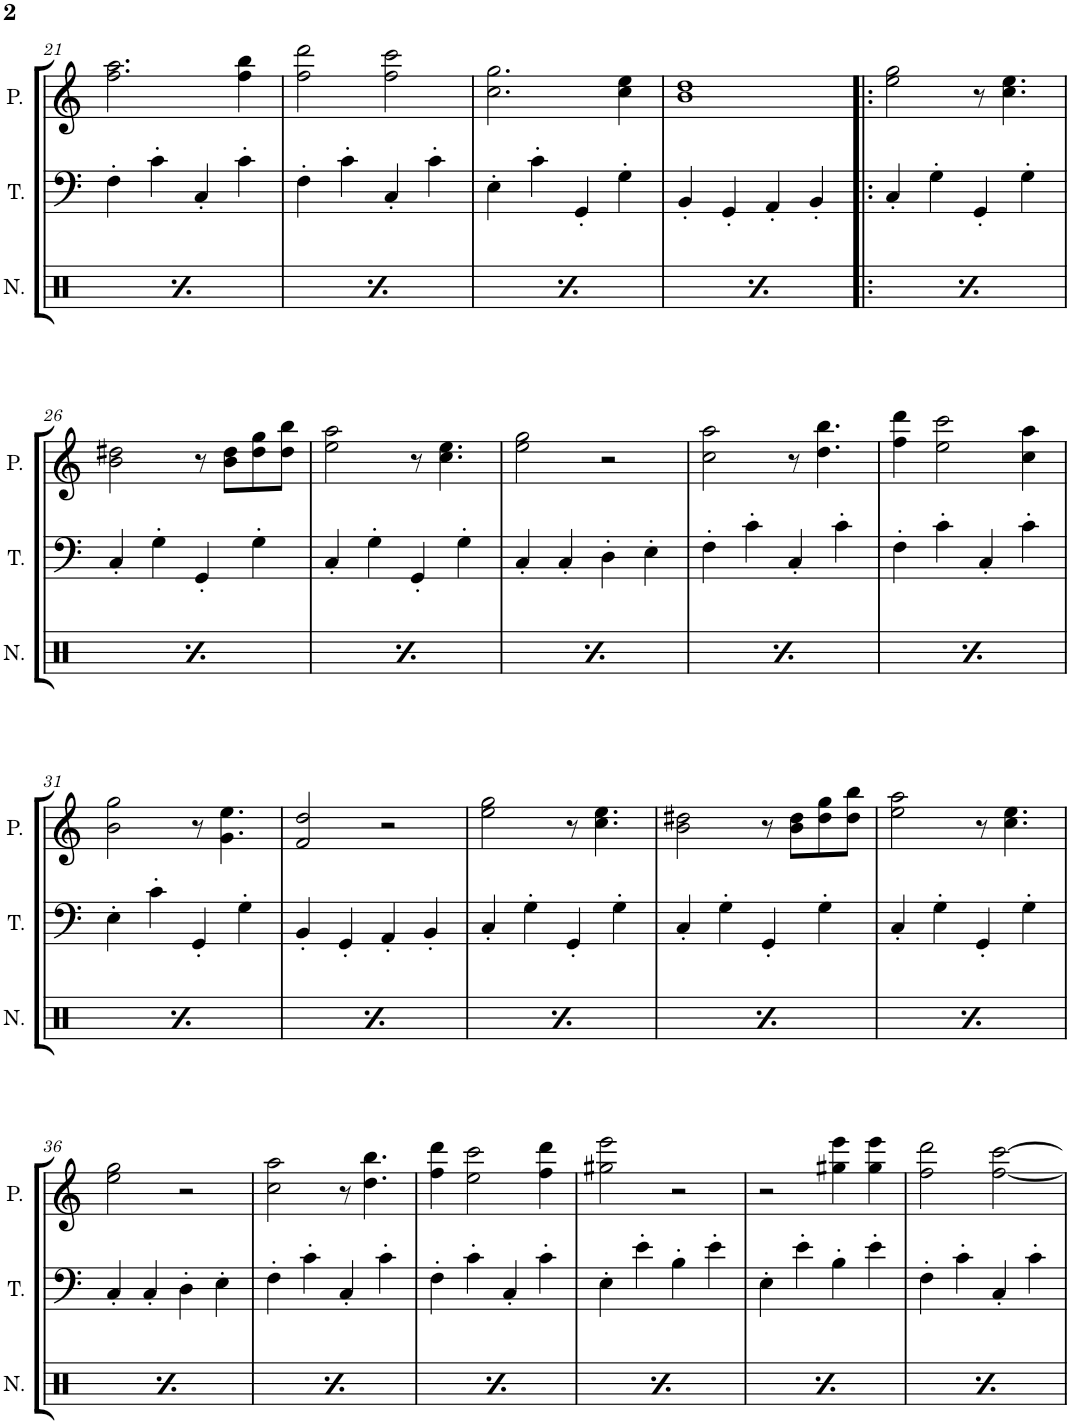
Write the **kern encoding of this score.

**kern	**kern	**kern
*part3	*part2	*part1
*staff3	*staff2	*staff1
*I"Noise	*I"Triangle	*I"Pulse
*I'N.	*I'T.	*I'P.
!!LO:PB:g=z
*clefX	*clefF4	*clefG2
*k[]	*k[]	*k[]
*M2/2	*M2/2	*M2/2
*met(c|)	*met(c|)	*met(c|)
=21	=21	=21
4r	4F'\	2.ff\ 2.aa\
8Rgg/L	4c'\	.
8Rgg/J	.	.
4r	4C'/	.
4Rgg/	4c'\	4ff\ 4bb\
=22	=22	=22
4r	4F'\	2ff\ 2ddd\
8Rgg/L	4c'\	.
8Rgg/J	.	.
4r	4C'/	2ff\ 2ccc\
4Rgg/	4c'\	.
=23	=23	=23
4r	4E'\	2.cc\ 2.gg\
8Rgg/L	4c'\	.
8Rgg/J	.	.
4r	4GG'/	.
4Rgg/	4G'\	4cc\ 4ee\
=24	=24	=24
4r	4BB'/	1b 1dd
8Rgg/L	4GG'/	.
8Rgg/J	.	.
4r	4AA'/	.
4Rgg/	4BB'/	.
=25!|:	=25!|:	=25!|:
4r	4C'/	2ee\ 2gg\
8Rgg/L	4G'\	.
8Rgg/J	.	.
4r	4GG'/	8r
.	.	4.cc\ 4.ee\
4Rgg/	4G'\	.
!!LO:LB:g=z
=26	=26	=26
4r	4C'/	2b\ 2dd#X\
8Rgg/L	4G'\	.
8Rgg/J	.	.
4r	4GG'/	8r
.	.	8b\ 8dd#\L
4Rgg/	4G'\	8dd#\ 8gg\
.	.	8dd#\ 8bb\J
=27	=27	=27
4r	4C'/	2ee\ 2aa\
8Rgg/L	4G'\	.
8Rgg/J	.	.
4r	4GG'/	8r
.	.	4.cc\ 4.ee\
4Rgg/	4G'\	.
=28	=28	=28
4r	4C'/	2ee\ 2gg\
8Rgg/L	4C'/	.
8Rgg/J	.	.
4r	4D'\	2r
4Rgg/	4E'\	.
=29	=29	=29
4r	4F'\	2cc\ 2aa\
8Rgg/L	4c'\	.
8Rgg/J	.	.
4r	4C'/	8r
.	.	4.dd\ 4.bb\
4Rgg/	4c'\	.
=30	=30	=30
4r	4F'\	4ff\ 4ddd\
8Rgg/L	4c'\	2ee\ 2ccc\
8Rgg/J	.	.
4r	4C'/	.
4Rgg/	4c'\	4cc\ 4aa\
!!LO:LB:g=z
=31	=31	=31
4r	4E'\	2b\ 2gg\
8Rgg/L	4c'\	.
8Rgg/J	.	.
4r	4GG'/	8r
.	.	4.g\ 4.ee\
4Rgg/	4G'\	.
=32	=32	=32
4r	4BB'/	2f/ 2dd/
8Rgg/L	4GG'/	.
8Rgg/J	.	.
4r	4AA'/	2r
4Rgg/	4BB'/	.
=33	=33	=33
4r	4C'/	2ee\ 2gg\
8Rgg/L	4G'\	.
8Rgg/J	.	.
4r	4GG'/	8r
.	.	4.cc\ 4.ee\
4Rgg/	4G'\	.
=34	=34	=34
4r	4C'/	2b\ 2dd#X\
8Rgg/L	4G'\	.
8Rgg/J	.	.
4r	4GG'/	8r
.	.	8b\ 8dd#\L
4Rgg/	4G'\	8dd#\ 8gg\
.	.	8dd#\ 8bb\J
=35	=35	=35
4r	4C'/	2ee\ 2aa\
8Rgg/L	4G'\	.
8Rgg/J	.	.
4r	4GG'/	8r
.	.	4.cc\ 4.ee\
4Rgg/	4G'\	.
!!LO:LB:g=z
=36	=36	=36
4r	4C'/	2ee\ 2gg\
8Rgg/L	4C'/	.
8Rgg/J	.	.
4r	4D'\	2r
4Rgg/	4E'\	.
=37	=37	=37
4r	4F'\	2cc\ 2aa\
8Rgg/L	4c'\	.
8Rgg/J	.	.
4r	4C'/	8r
.	.	4.dd\ 4.bb\
4Rgg/	4c'\	.
=38	=38	=38
4r	4F'\	4ff\ 4ddd\
8Rgg/L	4c'\	2ee\ 2ccc\
8Rgg/J	.	.
4r	4C'/	.
4Rgg/	4c'\	4ff\ 4ddd\
=39	=39	=39
4r	4E'\	2gg#X\ 2eee\
8Rgg/L	4e'\	.
8Rgg/J	.	.
4r	4B'\	2r
4Rgg/	4e'\	.
=40	=40	=40
4r	4E'\	2r
8Rgg/L	4e'\	.
8Rgg/J	.	.
4r	4B'\	4gg#X\ 4eee\
4Rgg/	4e'\	4gg#\ 4eee\
=41	=41	=41
4r	4F'\	2ff\ 2ddd\
8Rgg/L	4c'\	.
8Rgg/J	.	.
4r	4C'/	[2ff\ [2ccc\
4Rgg/	4c'\	.
=	=	=
*-	*-	*-
